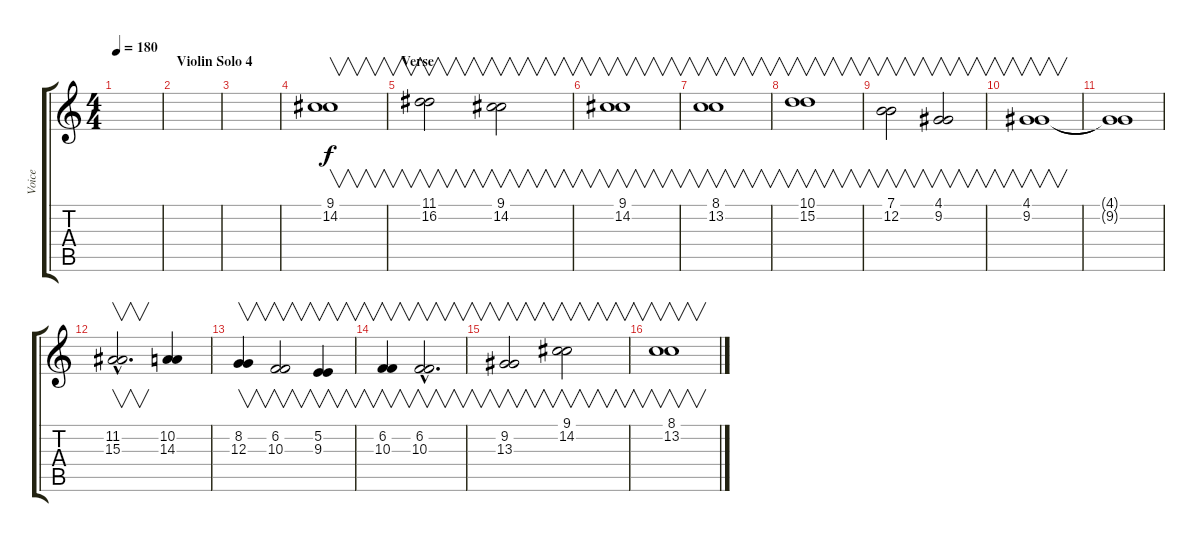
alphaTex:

\track ("Voice" "Voice") {instrument choiraahs}
\staff {score tabs}
\tuning (E4 B3 G3 D3 A2 E2) {hide}
\ts (4 4)
\tempo 180
\clef g2
\ks c
|
\section ("" "Violin Solo 4")
|
|
(9.1 14.2).1{v} |
\section ("" "Verse")
(11.1 16.2).2{v} (9.1 14.2).2{v} |
(9.1 14.2).1{v} |
(8.1 13.2).1{v} |
(10.1 15.2).1{v} |
(7.1 12.2).2{v} (4.1 9.2).2{v} |
(4.1 9.2).1{v} |
(4.1{t} 9.2{t}).1 |
(11.2{hac} 15.3{hac}).2{v d} (10.2 14.3).4 |
(8.2 12.3).4{v} (6.2 10.3).2{v} (5.2 9.3).4{v} |
(6.2 10.3).4{v} (6.2{hac} 10.3{hac}).2{v d} |
(9.2 13.3).2{v} (9.1 14.2).2{v} |
(8.1 13.2).1{v}
